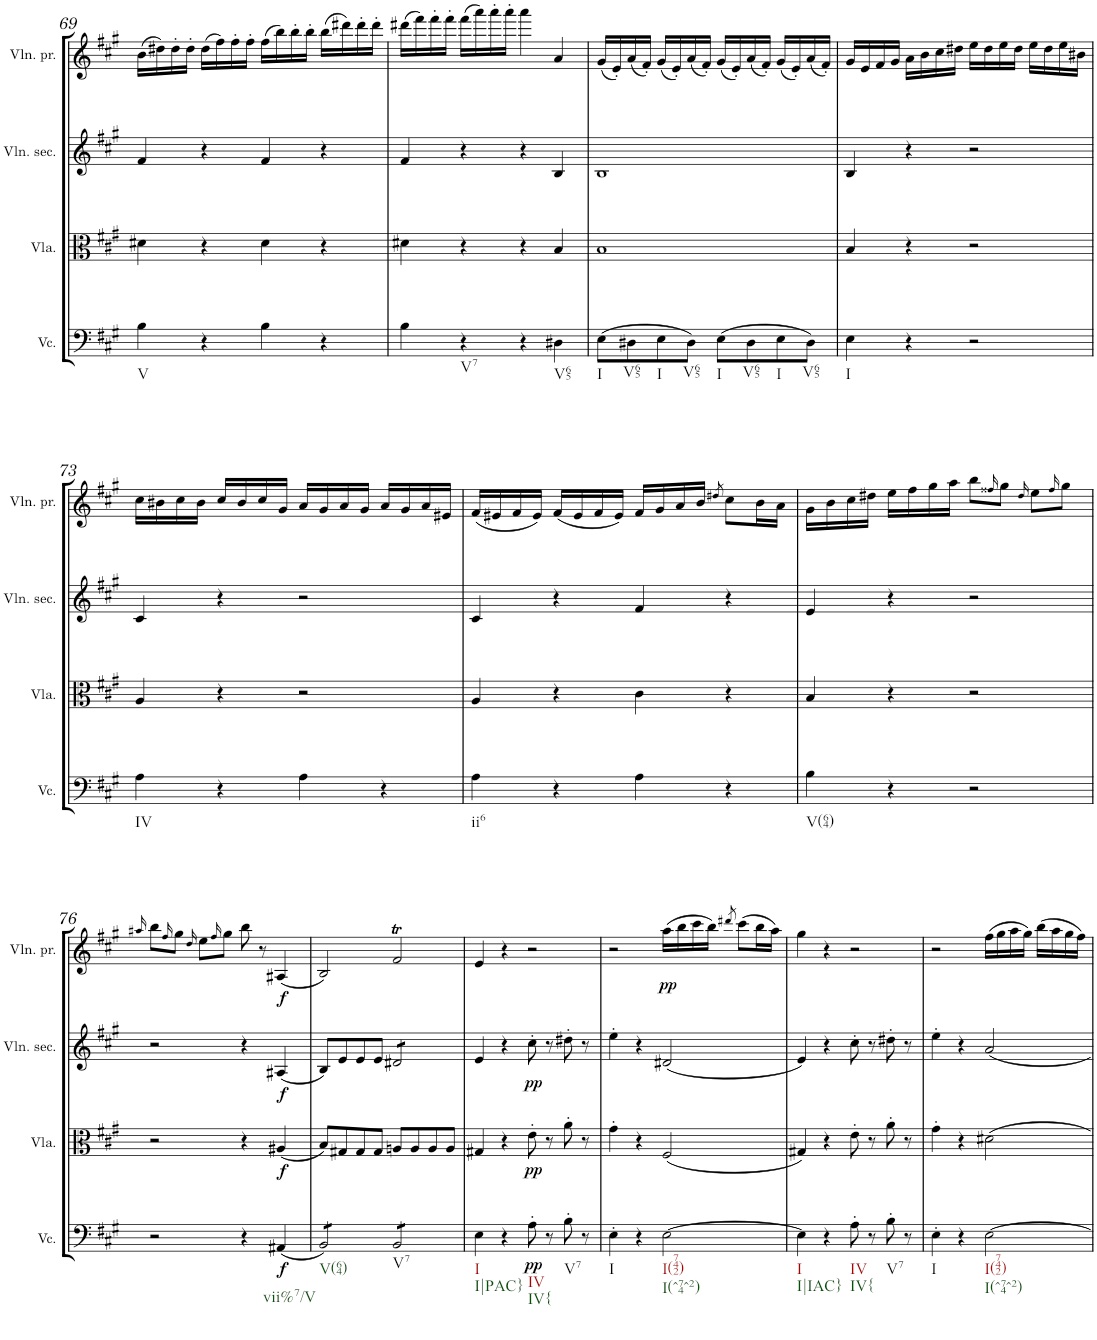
**kern	**dynam	**kern	**dynam	**kern	**dynam	**kern	**dynam
*part4	*part4	*part3	*part3	*part2	*part2	*part1	*part1
*staff4	*staff4	*staff3	*staff3	*staff2	*staff2	*staff1	*staff1
*I"Violoncelle	*	*I"Viola	*	*I"Violino secondo	*	*I"Violino primo	*
*I'Vc.	*	*I'Vla.	*	*I'Vln. sec.	*	*I'Vln. pr.	*
!!LO:PB:g=z
*clefF4	*	*clefC3	*	*clefG2	*	*clefG2	*
*k[f#c#g#]	*	*k[f#c#g#]	*	*k[f#c#g#]	*	*k[f#c#g#]	*
*A:	*	*A:	*	*A:	*	*A:	*
*M4/4	*	*M4/4	*	*M4/4	*	*M4/4	*
*met(c)	*	*met(c)	*	*met(c)	*	*met(c)	*
=69	=69	=69	=69	=69	=69	=69	=69
!LO:TX:b:t=V	!	!	!	!	!	!	!
4B\	.	4d#X\	.	4f#/	.	(>16b\LL	.
.	.	.	.	.	.	16dd#X\)	.
.	.	.	.	.	.	16dd#'\	.
.	.	.	.	.	.	16dd#'\JJ	.
4r	.	4r	.	4r	.	(>16dd#\LL	.
.	.	.	.	.	.	16ff#\)	.
.	.	.	.	.	.	16ff#'\	.
.	.	.	.	.	.	16ff#'\JJ	.
4B\	.	4d#\	.	4f#/	.	(>16ff#\LL	.
.	.	.	.	.	.	16bb\)	.
.	.	.	.	.	.	16bb'\	.
.	.	.	.	.	.	16bb'\JJ	.
4r	.	4r	.	4r	.	(>16bb\LL	.
.	.	.	.	.	.	16ddd#X\)	.
.	.	.	.	.	.	16ddd#'\	.
.	.	.	.	.	.	16ddd#'\JJ	.
=70	=70	=70	=70	=70	=70	=70	=70
4B\	.	4d#X\	.	4f#/	.	(>16ddd#X\LL	.
.	.	.	.	.	.	16fff#\)	.
.	.	.	.	.	.	16fff#'\	.
.	.	.	.	.	.	16fff#'\JJ	.
!LO:TX:b:t=V7	!	!	!	!	!	!	!
4r	.	4r	.	4r	.	(>16fff#\LL	.
.	.	.	.	.	.	16aaa\)	.
.	.	.	.	.	.	16aaa'\	.
.	.	.	.	.	.	16aaa'\JJ	.
4r	.	4r	.	4r	.	4aaa\	.
!LO:TX:b:t=V65	!	!	!	!	!	!	!
4D#X\	.	4B/	.	4B/	.	4a/	.
=71	=71	=71	=71	=71	=71	=71	=71
!LO:TX:b:t=I	!	!	!	!	!	!	!
(>8E\L	.	1B	.	1B	.	(<16g#/LL	.
.	.	.	.	.	.	16e'/)	.
!LO:TX:b:t=V65	!	!	!	!	!	!	!
8D#X\	.	.	.	.	.	(<16a/	.
.	.	.	.	.	.	16f#'/JJ)	.
!LO:TX:b:t=I	!	!	!	!	!	!	!
8E\	.	.	.	.	.	(<16g#/LL	.
.	.	.	.	.	.	16e'/)	.
!LO:TX:b:t=V65	!	!	!	!	!	!	!
8D#\J)	.	.	.	.	.	(<16a/	.
.	.	.	.	.	.	16f#'/JJ)	.
!LO:TX:b:t=I	!	!	!	!	!	!	!
(>8E\L	.	.	.	.	.	(<16g#/LL	.
.	.	.	.	.	.	16e'/)	.
!LO:TX:b:t=V65	!	!	!	!	!	!	!
8D#\	.	.	.	.	.	(<16a/	.
.	.	.	.	.	.	16f#'/JJ)	.
!LO:TX:b:t=I	!	!	!	!	!	!	!
8E\	.	.	.	.	.	(<16g#/LL	.
.	.	.	.	.	.	16e'/)	.
!LO:TX:b:t=V65	!	!	!	!	!	!	!
8D#\J)	.	.	.	.	.	(<16a/	.
.	.	.	.	.	.	16f#'/JJ)	.
=72	=72	=72	=72	=72	=72	=72	=72
!LO:TX:b:t=I	!	!	!	!	!	!	!
4E\	.	4B/	.	4B/	.	16g#/LL	.
.	.	.	.	.	.	16e/	.
.	.	.	.	.	.	16f#/	.
.	.	.	.	.	.	16g#/JJ	.
4r	.	4r	.	4r	.	16a\LL	.
.	.	.	.	.	.	16b\	.
.	.	.	.	.	.	16cc#\	.
.	.	.	.	.	.	16dd#X\JJ	.
2r	.	2r	.	2r	.	16ee\LL	.
.	.	.	.	.	.	16dd#\	.
.	.	.	.	.	.	16ee\	.
.	.	.	.	.	.	16dd#\JJ	.
.	.	.	.	.	.	16ee\LL	.
.	.	.	.	.	.	16dd#\	.
.	.	.	.	.	.	16ee\	.
.	.	.	.	.	.	16b#X\JJ	.
!!LO:LB:g=z
=73	=73	=73	=73	=73	=73	=73	=73
!LO:TX:b:t=IV	!	!	!	!	!	!	!
4A\	.	4A/	.	4c#/	.	16cc#\LL	.
.	.	.	.	.	.	16b#X\	.
.	.	.	.	.	.	16cc#\	.
.	.	.	.	.	.	16b#\JJ	.
4r	.	4r	.	4r	.	16cc#/LL	.
.	.	.	.	.	.	16b#/	.
.	.	.	.	.	.	16cc#/	.
.	.	.	.	.	.	16g#/JJ	.
4A\	.	2r	.	2r	.	16a/LL	.
.	.	.	.	.	.	16g#/	.
.	.	.	.	.	.	16a/	.
.	.	.	.	.	.	16g#/JJ	.
4r	.	.	.	.	.	16a/LL	.
.	.	.	.	.	.	16g#/	.
.	.	.	.	.	.	16a/	.
.	.	.	.	.	.	16e#X/JJ	.
=74	=74	=74	=74	=74	=74	=74	=74
!LO:TX:b:t=ii6	!	!	!	!	!	!	!
4A\	.	4A/	.	4c#/	.	(<16f#/LL	.
.	.	.	.	.	.	16e#X/	.
.	.	.	.	.	.	16f#/	.
.	.	.	.	.	.	16e#/JJ)	.
4r	.	4r	.	4r	.	(<16f#/LL	.
.	.	.	.	.	.	16e#/	.
.	.	.	.	.	.	16f#/	.
.	.	.	.	.	.	16e#/JJ)	.
4A\	.	4c#\	.	4f#/	.	16f#/LL	.
.	.	.	.	.	.	16g#/	.
.	.	.	.	.	.	16a/	.
.	.	.	.	.	.	16b/JJ	.
.	.	.	.	.	.	8qdd#X/	.
4r	.	4r	.	4r	.	8cc#\L	.
.	.	.	.	.	.	16b\L	.
.	.	.	.	.	.	16a\JJ	.
=75	=75	=75	=75	=75	=75	=75	=75
!LO:TX:b:t=V(64)	!	!	!	!	!	!	!
4B\	.	4B/	.	4e/	.	16g#\LL	.
.	.	.	.	.	.	16b\	.
.	.	.	.	.	.	16cc#\	.
.	.	.	.	.	.	16dd#X\JJ	.
4r	.	4r	.	4r	.	16ee\LL	.
.	.	.	.	.	.	16ff#\	.
.	.	.	.	.	.	16gg#\	.
.	.	.	.	.	.	16aa\JJ	.
2r	.	2r	.	2r	.	8bb\L	.
.	.	.	.	.	.	16qff##X/	.
.	.	.	.	.	.	8gg#\J	.
.	.	.	.	.	.	16qdd#/	.
.	.	.	.	.	.	8ee\L	.
.	.	.	.	.	.	16qff##/	.
.	.	.	.	.	.	8gg#\J	.
!!LO:LB:g=z
=76	=76	=76	=76	=76	=76	=76	=76
.	.	.	.	.	.	16qaa#X/	.
2r	.	2r	.	2r	.	8bb\L	.
.	.	.	.	.	.	16qff#/	.
.	.	.	.	.	.	8gg#\J	.
.	.	.	.	.	.	16qdd/	.
.	.	.	.	.	.	8ee\L	.
.	.	.	.	.	.	16qff#/	.
.	.	.	.	.	.	8gg#\J	.
4r	.	4r	.	4r	.	8bb\	.
.	.	.	.	.	.	8r	.
!LO:TX:b:t=vii%7/V	!	!	!	!	!	!	!
!	!LO:DY:b	!	!LO:DY:b	!	!LO:DY:b	!	!LO:DY:b
(<4AA#X/	f	(<4A#X/	f	(<4A#X/	f	(<4A#X/	f
=77	=77	=77	=77	=77	=77	=77	=77
!LO:TX:b:t=V(64)	!	!	!	!	!	!	!
*tremolo	*	*	*	*	*	*	*
8BB/)L	.	8B/L)	.	8B/L)	.	2B/)	.
8BB/)	.	8G#X/	.	8e/	.	.	.
8BB/)	.	8G#/	.	8e/	.	.	.
8BB/)J	.	8G#/J	.	8e/J	.	.	.
!LO:TX:b:t=V7	!	!	!	!	!	!	!
*	*	*	*	*tremolo	*	*	*
8BB/L	.	8An/L	.	8d#X/L	.	2f#T/	.
8BB/	.	8A/	.	8d#X/	.	.	.
8BB/	.	8A/	.	8d#X/	.	.	.
8BB/J	.	8A/J	.	8d#X/J	.	.	.
*	*	*	*	*Xtremolo	*	*	*
*Xtremolo	*	*	*	*	*	*	*
=78	=78	=78	=78	=78	=78	=78	=78
!LO:TX:b:t=I	!	!	!	!	!	!	!
!LO:TX:b:t=I|PAC}	!	!	!	!	!	!	!
4E\	.	4G#X/	.	4e/	.	4e/	.
4r	.	4r	.	4r	.	4r	.
!LO:TX:b:t=IV	!	!	!	!	!	!	!
!LO:TX:b:t=IV{	!	!	!	!	!	!	!
!	!LO:DY:b	!	!LO:DY:b	!	!LO:DY:b	!	!
8A'\	pp	8e'\	pp	8cc#'\	pp	2r	.
8r	.	8r	.	8r	.	.	.
!LO:TX:b:t=V7	!	!	!	!	!	!	!
8B'\	.	8a'\	.	8dd#X'\	.	.	.
8r	.	8r	.	8r	.	.	.
=79	=79	=79	=79	=79	=79	=79	=79
!LO:TX:b:t=I	!	!	!	!	!	!	!
4E'\	.	4g#'\	.	4ee'\	.	2r	.
4r	.	4r	.	4r	.	.	.
!LO:TX:b:t=I(742)	!	!	!	!	!	!	!
!LO:TX:b:t=I(^74^2)	!	!	!	!	!	!	!
!	!	!	!	!	!	!	!LO:DY:b
[2E\	.	(<2F#/	.	(<2d#X/	.	(>16aa\LL	pp
.	.	.	.	.	.	16bb\	.
.	.	.	.	.	.	16ccc#\	.
.	.	.	.	.	.	16bb\JJ)	.
.	.	.	.	.	.	8qddd#X/	.
.	.	.	.	.	.	(>8ccc#\L	.
.	.	.	.	.	.	16bb\L	.
.	.	.	.	.	.	16aa\JJ)	.
=80	=80	=80	=80	=80	=80	=80	=80
!LO:TX:b:t=I	!	!	!	!	!	!	!
!LO:TX:b:t=I|IAC}	!	!	!	!	!	!	!
4E\]	.	4G#X/)	.	4e/)	.	4gg#\	.
4r	.	4r	.	4r	.	4r	.
!LO:TX:b:t=IV	!	!	!	!	!	!	!
!LO:TX:b:t=IV{	!	!	!	!	!	!	!
8A'\	.	8e'\	.	8cc#'\	.	2r	.
8r	.	8r	.	8r	.	.	.
!LO:TX:b:t=V7	!	!	!	!	!	!	!
8B'\	.	8a'\	.	8dd#X'\	.	.	.
8r	.	8r	.	8r	.	.	.
=81	=81	=81	=81	=81	=81	=81	=81
!LO:TX:b:t=I	!	!	!	!	!	!	!
4E'\	.	4g#'\	.	4ee'\	.	2r	.
4r	.	4r	.	4r	.	.	.
!LO:TX:b:t=I(742)	!	!	!	!	!	!	!
!LO:TX:b:t=I(^74^2)	!	!	!	!	!	!	!
[2E\	.	2d#X\	.	2a/	.	(>16ff#\LL	.
.	.	.	.	.	.	16gg#\	.
.	.	.	.	.	.	16aa\	.
.	.	.	.	.	.	16gg#\JJ)	.
.	.	.	.	.	.	(>16bb\LL	.
.	.	.	.	.	.	16aa\	.
.	.	.	.	.	.	16gg#\	.
.	.	.	.	.	.	16ff#\JJ)	.
=	=	=	=	=	=	=	=
*-	*-	*-	*-	*-	*-	*-	*-
